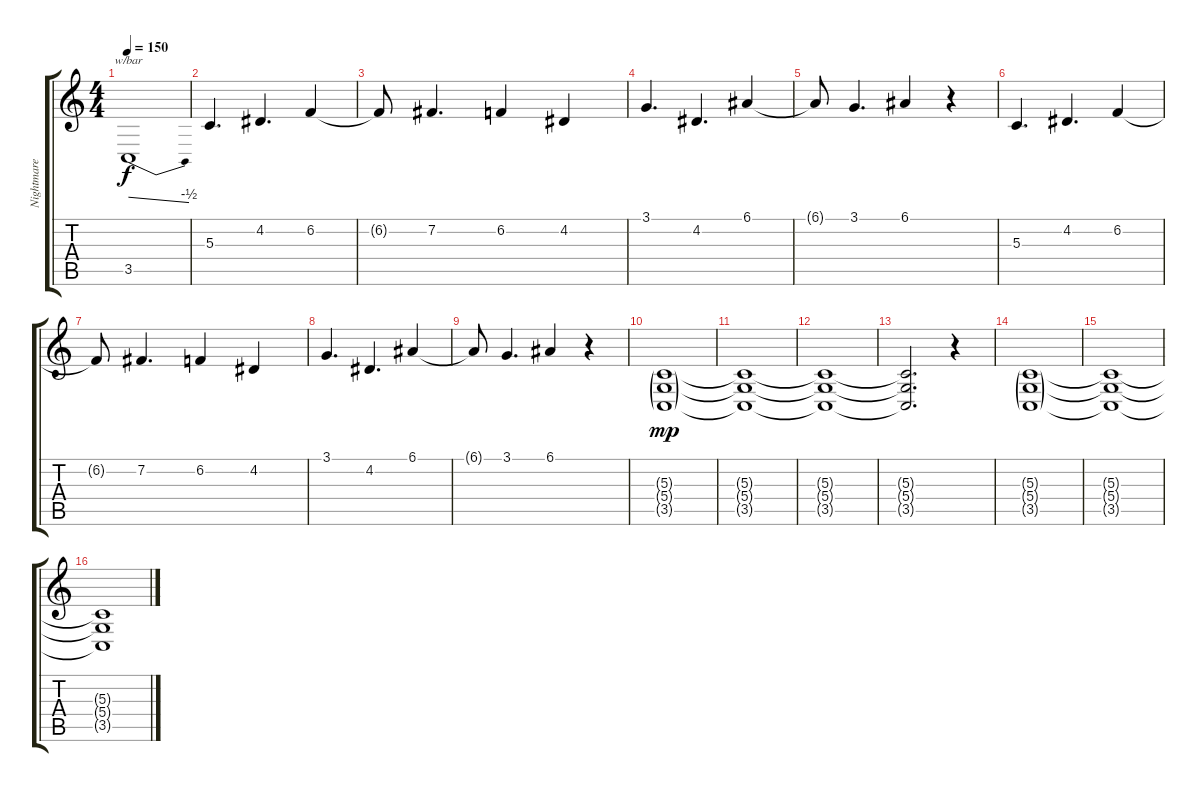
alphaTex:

\track ("Nightmare Industrie (Keyboard 1)" "Nightmare ") {instrument synthstrings1}
\staff {score tabs}
\tuning (E4 B3 G3 D3 A2 E2) {hide}
\ts (4 4)
\tempo 150
\clef g2
\ks c
3.5.1{tbe (dive default 0 0 60 -2) dy f instrument synthstrings1} |
5.3.4{d} 4.2.4{d} 6.2.4 |
6.2{t}.8 7.2.4{d} 6.2.4 4.2.4 |
3.1.4{d} 4.2.4{d} 6.1.4 |
6.1{t}.8 3.1.4{d} 6.1.4 r.4 |
5.3.4{d} 4.2.4{d} 6.2.4 |
6.2{t}.8 7.2.4{d} 6.2.4 4.2.4 |
3.1.4{d} 4.2.4{d} 6.1.4 |
6.1{t}.8 3.1.4{d} 6.1.4 r.4 |
(5.3{g} 5.4{g} 3.5{g}).1{dy mp} |
(5.3{t} 5.4{t} 3.5{t}).1 |
(5.3{t} 5.4{t} 3.5{t}).1 |
(5.3{t} 5.4{t} 3.5{t}).2{d} r.4 |
(5.3{g} 5.4{g} 3.5{g}).1 |
(5.3{t} 5.4{t} 3.5{t}).1 |
(5.3{t} 5.4{t} 3.5{t}).1
